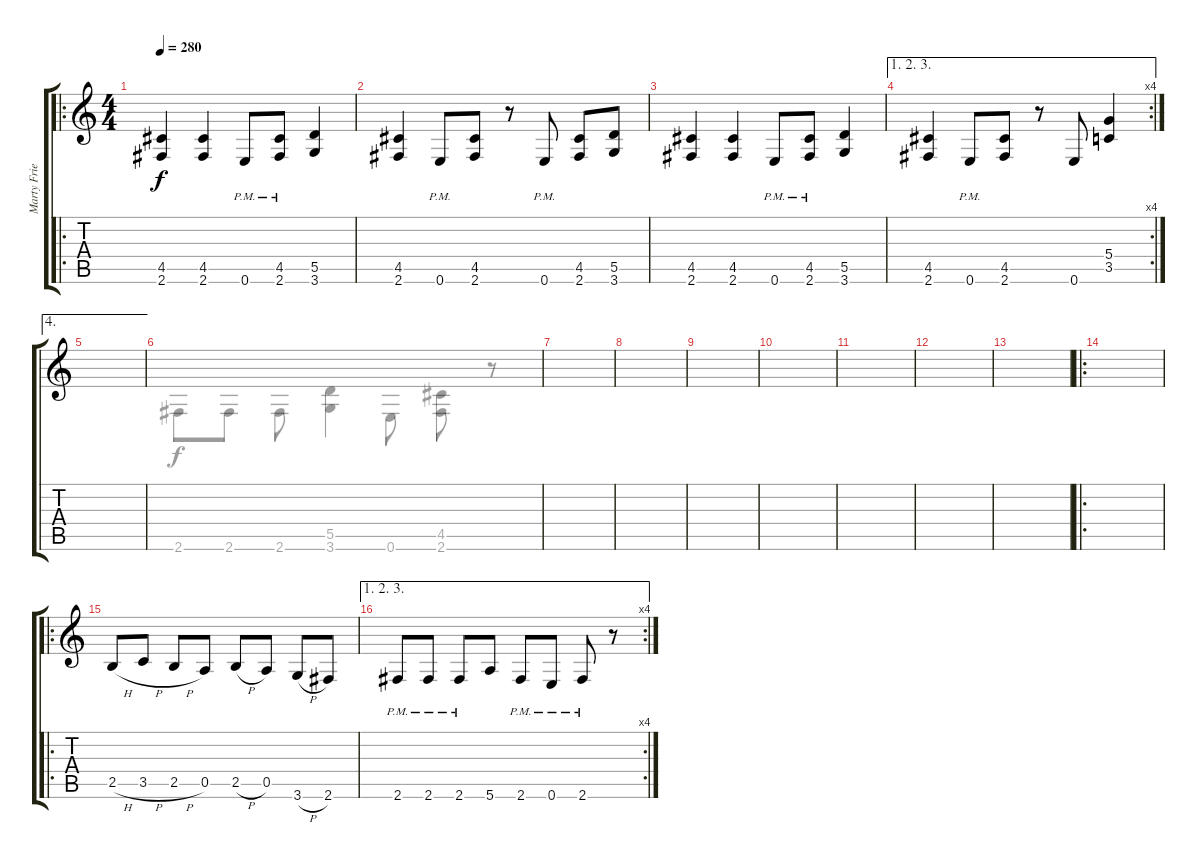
\track ("Marty Friedman" "Marty Frie") {instrument distortionguitar}
\staff {score tabs}
\tuning (E4 B3 G3 D3 A2 E2) {hide}
\voice
\ro
\ts (4 4)
\tempo 280
\clef g2
\ks c
(4.5 2.6).4{dy f} (4.5 2.6).4 0.6{pm}.8 (4.5 2.6{pm}).8 (5.5 3.6).4 |
(4.5 2.6).4 0.6{pm}.8 (4.5 2.6).8 r.8 0.6{pm}.8 (4.5 2.6).8 (5.5 3.6).8 |
(4.5 2.6).4 (4.5 2.6).4 0.6{pm}.8 (4.5 2.6{pm}).8 (5.5 3.6).4 |
\ae (1 2 3)
\rc 4
(4.5 2.6).4 0.6{pm}.8 (4.5 2.6).8 r.8 0.6.8 (5.4 3.5).4 |
\ae 4
|
|
|
|
|
|
|
|
|
\ro
|
\ro
2.5{h}.8 3.5{h}.8 2.5{h}.8 0.5.8 2.5{h}.8 0.5.8 3.6{h}.8 2.6.8 |
\ae (1 2 3)
\rc 4
2.6{pm}.8 2.6{pm}.8 2.6{pm}.8 5.6.8 2.6{pm}.8 0.6{pm}.8 2.6{pm}.8 r.8
\voice
\clef g2
\ottava regular
\simile none
\ks c
|
|
|
|
|
2.6.8 2.6.8 2.6.8 (5.5 3.6).4 0.6.8 (4.5 2.6).8 r.8 |
|
|
|
|
|
|
|
|
|
